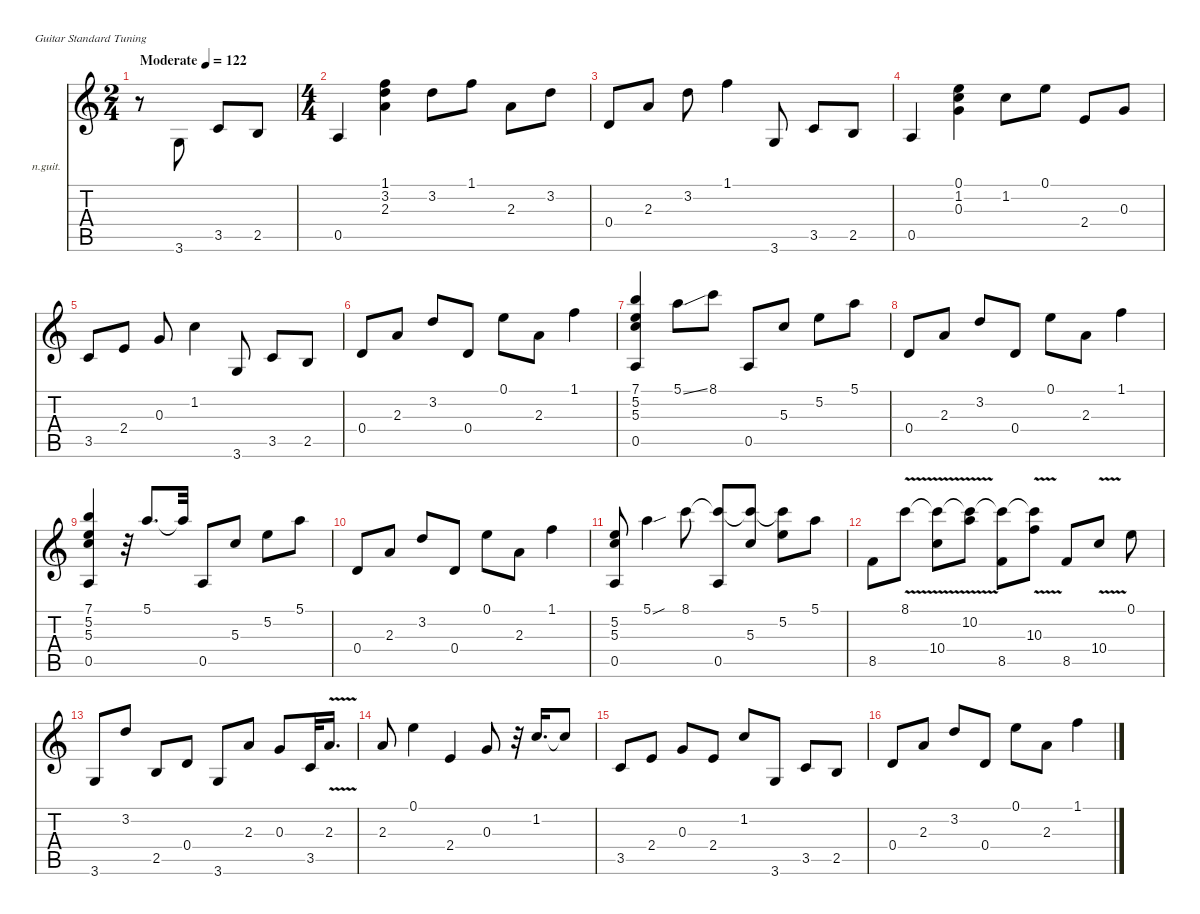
\defaultSystemsLayout 4
\hideDynamics
\bracketExtendMode nobrackets
\firstSystemTrackNameOrientation horizontal
\otherSystemsTrackNameOrientation horizontal
\track ("Гитара" "n.guit.") {instrument acousticguitarnylon}
\staff {score tabs}
\tuning (E4 B3 G3 D3 A2 E2)
\ts (2 4)
\beaming (8 2 2 2 2)
\tempo (122 "Moderate")
\clef g2
\ks c
r.8{dy fff instrument acousticguitarnylon beam Down} 3.6.8{beam Up} 3.5.8{beam Up} 2.5.8{beam Up} |
\ts (4 4)
\beaming (8 2 2 2 2)
0.5.4{beam Up} (1.1 3.2 2.3).4{beam Down} 3.2.8{beam Down} 1.1.8{beam Down} 2.3.8{beam Down} 3.2.8{beam Down} |
0.4.8{beam Up} 2.3.8{beam Up} 3.2.8{beam Down} 1.1.4{beam Down} 3.6.8{beam Up} 3.5.8{beam Up} 2.5.8{beam Up} |
0.5.4{beam Up} (0.1 1.2 0.3).4{beam Down} 1.2.8{beam Down} 0.1.8{beam Down} 2.4.8{beam Up} 0.3.8{beam Up} |
3.5.8{beam Up} 2.4.8{beam Up} 0.3.8{beam Up} 1.2.4{beam Down} 3.6.8{beam Up} 3.5.8{beam Up} 2.5.8{beam Up} |
0.4.8{beam Up} 2.3.8{beam Up} 3.2.8{beam Up} 0.4.8{beam Up} 0.1.8{beam Down} 2.3.8{beam Down} 1.1.4{beam Down} |
(7.1 5.2 5.3 0.5).4{beam Up} 5.1{ss}.8{beam Down} 8.1.8{beam Down} 0.5.8{beam Up} 5.3.8{beam Up} 5.2.8{beam Down} 5.1.8{beam Down} |
0.4.8{beam Up} 2.3.8{beam Up} 3.2.8{beam Up} 0.4.8{beam Up} 0.1.8{beam Down} 2.3.8{beam Down} 1.1.4{beam Down} |
(7.1 5.2 5.3 0.5).4{beam Up} r.32{beam Up} 5.1.8{d dy ff beam Down} 5.1{t}.32{dy f beam Down} 0.5.8{dy fff beam Up} 5.3.8{beam Up} 5.2.8{beam Down} 5.1.8{beam Down} |
0.4.8{beam Up} 2.3.8{beam Up} 3.2.8{beam Up} 0.4.8{beam Up} 0.1.8{beam Down} 2.3.8{beam Down} 1.1.4{beam Down} |
(5.2 0.5 5.3).8{beam Up} 5.1{sou}.4{beam Down} 8.1.8{beam Down} (0.5 8.1{t}).8{beam Up} (5.3 8.1{t}).8{beam Up} (5.2 8.1{t}).8{beam Down} 5.1.8{beam Down} |
8.5.8{beam Down} 8.1{v}.8{beam Down} (10.4 8.1{t}).8{beam Down} (10.2{v} 8.1{t}).8{beam Down} (8.5 8.1{t}).8{beam Down} (10.3{v} 8.1{t}).8{beam Down} 8.5.8{beam Up} 10.4{v}.8{beam Up} 0.1.8{beam Down} |
3.6.8{beam Up} 3.2.8{beam Up} 2.5.8{beam Up} 0.4.8{beam Up} 3.6.8{beam Up} 2.3.8{beam Up} 0.3.8{beam Up} 3.5.32{beam Up} 2.3{v}.16{d beam Up} |
2.3.8{dy f beam Up} 0.1.4{dy fff beam Down} 2.4.4{beam Up} 0.3.8{beam Up} r.32{beam Up} 1.2.16{d dy ff beam Up} 1.2{t}.8{dy fff beam Up} |
3.5.8{beam Up} 2.4.8{beam Up} 0.3.8{beam Up} 2.4.8{beam Up} 1.2.8{beam Up} 3.6.8{beam Up} 3.5.8{beam Up} 2.5.8{beam Up} |
0.4.8{beam Up} 2.3.8{beam Up} 3.2.8{beam Up} 0.4.8{beam Up} 0.1.8{beam Down} 2.3.8{beam Down} 1.1.4{beam Down}
